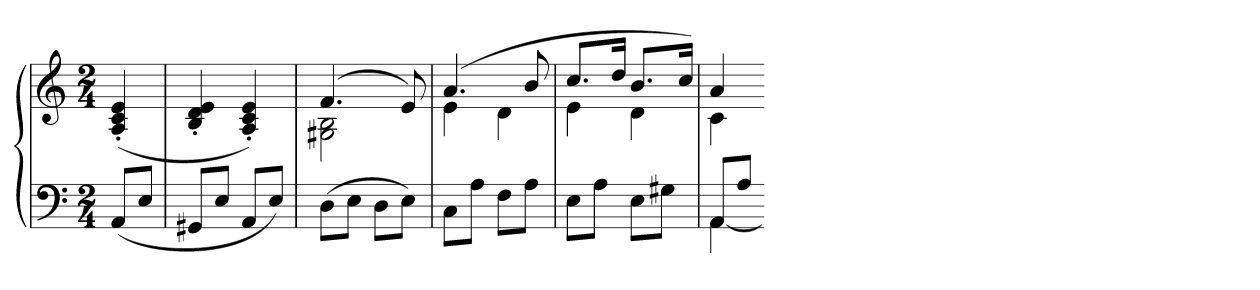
**kern	**kern
*part1	*part1
*staff2	*staff1
*clefF4	*clefG2
*k[]	*k[]
*a:	*a:
*M2/4	*M2/4
=	=
(8AAL	(4A' 4c' 4e'
8EJ	.
=224	=224
8GG#XL	4B' 4d' 4e'
8EJ	.
8AAL	4A' 4c' 4e')
8EJ)	.
=225	=225
*	*^
(8DL	(4.f	2G#X 2B
8EJ	.	.
8DL	.	.
8EJ)	8e)	.
=226	=226	=226
8CL	(4.a	4e
8AJ	.	.
8FL	.	4d
8AJ	8b	.
=227	=227	=227
8EL	8.ccL	4e
8AJ	.	.
.	16ddJk	.
8EL	8.bL	4d
8G#XJ	.	.
.	16ccJk)	.
=228	=228	=228
*^	*	*
8AAL	[4AA	4a	4c
8AJ	.	.	.
*v	*v	*	*
*	*v	*v
=-	=-
*-	*-
